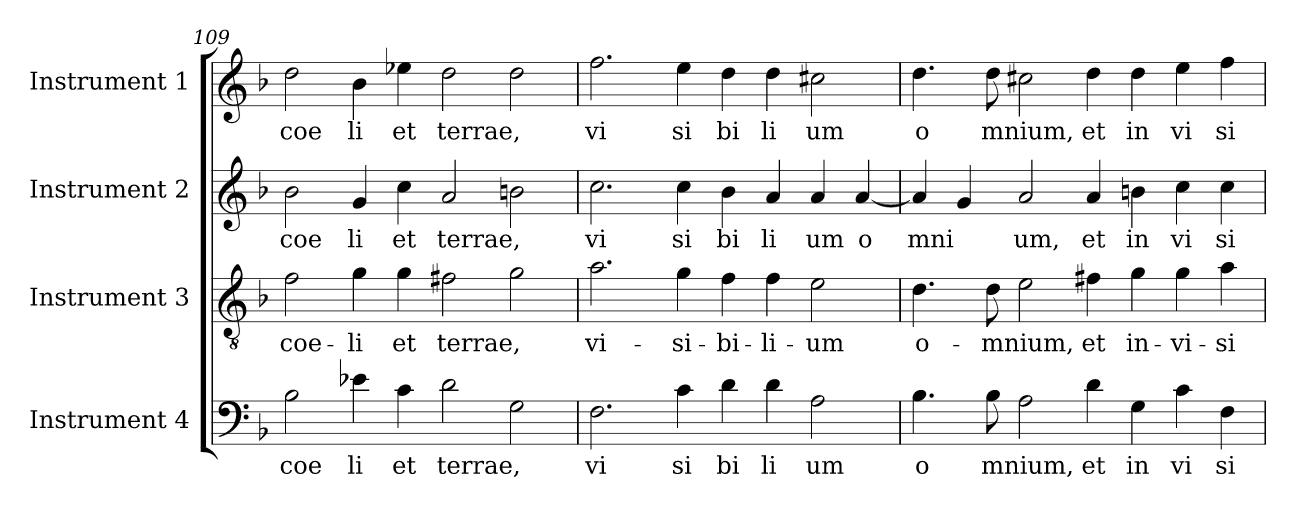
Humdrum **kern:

**kern	**text	**kern	**text	**kern	**text	**kern	**text
*part4	*part4	*part3	*part3	*part2	*part2	*part1	*part1
*staff4	*staff4	*staff3	*staff3	*staff2	*staff2	*staff1	*staff1
*I"Instrument 4	*	*I"Instrument 3	*	*I"Instrument 2	*	*I"Instrument 1	*
*clefF4	*	*clefGv2	*	*clefG2	*	*clefG2	*
*k[b-]	*	*k[b-]	*	*k[b-]	*	*k[b-]	*
*F:	*	*F:	*	*F:	*	*F:	*
=109	=109	=109	=109	=109	=109	=109	=109
!	!LO:LY:b:cj	!	!LO:LY:b:cj	!	!LO:LY:b:cj	!	!LO:LY:b:cj
2B-\	coe	2f\	coe-	2b-\	coe	2dd\	coe
!	!LO:LY:b:cj	!	!LO:LY:b:cj	!	!LO:LY:b:cj	!	!LO:LY:b:cj
4e-X\	li	4g\	-li	4g/	li	4b-\	li
!	!LO:LY:b:cj	!	!LO:LY:b:cj	!	!LO:LY:b:cj	!	!LO:LY:b:cj
4c\	et	4g\	et	4cc\	et	4ee-X\	et
!	!LO:LY:b:cj	!	!LO:LY:b:cj	!	!LO:LY:b:cj	!	!LO:LY:b:cj
2d\	terrae,	2f#X\	terrae,	2a/	terrae,	2dd\	terrae,
!	!LO:LY:b:cj	!	!LO:LY:b:cj	!	!LO:LY:b:cj	!	!LO:LY:b:cj
2G\	.	2g\	.	2bn\	.	2dd\	.
=110	=110	=110	=110	=110	=110	=110	=110
!	!LO:LY:b:cj	!	!LO:LY:b:cj	!	!LO:LY:b:cj	!	!LO:LY:b:cj
2.F\	vi	2.a\	vi-	2.cc\	vi	2.ff\	vi
!	!LO:LY:b:cj	!	!LO:LY:b:cj	!	!LO:LY:b:cj	!	!LO:LY:b:cj
4c\	si	4g\	-si-	4cc\	si	4ee\	si
!	!LO:LY:b:cj	!	!LO:LY:b:cj	!	!LO:LY:b:cj	!	!LO:LY:b:cj
4d\	bi	4f\	-bi-	4b-\	bi	4dd\	bi
!	!LO:LY:b:cj	!	!LO:LY:b:cj	!	!LO:LY:b:cj	!	!LO:LY:b:cj
4d\	li	4f\	-li-	4a/	li	4dd\	li
!	!LO:LY:b:cj	!	!LO:LY:b:cj	!	!LO:LY:b:cj	!	!LO:LY:b:cj
2A\	um	2e\	-um	4a/	um	2cc#X\	um
!	!	!	!	!	!LO:LY:b:cj	!	!
.	.	.	.	[<4a/	o	.	.
=111	=111	=111	=111	=111	=111	=111	=111
!	!LO:LY:b:cj	!	!LO:LY:b:cj	!	!LO:LY:b:cj	!	!LO:LY:b:cj
4.B-\	o	4.d\	o-	4a/]	mni	4.dd\	o
!	!	!	!	!	!LO:LY:b:cj	!	!
.	.	.	.	4g/	.	.	.
!	!LO:LY:b:cj	!	!LO:LY:b:cj	!	!	!	!LO:LY:b:cj
8B-\	mnium,	8d\	-mnium,	.	.	8dd\	mnium,
!	!LO:LY:b:cj	!	!LO:LY:b:cj	!	!LO:LY:b:cj	!	!LO:LY:b:cj
2A\	.	2e\	.	2a/	um,	2cc#X\	.
!	!LO:LY:b:cj	!	!LO:LY:b:cj	!	!LO:LY:b:cj	!	!LO:LY:b:cj
4d\	et	4f#X\	et	4a/	et	4dd\	et
!	!LO:LY:b:cj	!	!LO:LY:b:cj	!	!LO:LY:b:cj	!	!LO:LY:b:cj
4G\	in	4g\	in-	4bn\	in	4dd\	in
!	!LO:LY:b:cj	!	!LO:LY:b:cj	!	!LO:LY:b:cj	!	!LO:LY:b:cj
4c\	vi	4g\	-vi-	4cc\	vi	4ee\	vi
!	!LO:LY:b:cj	!	!LO:LY:b:cj	!	!LO:LY:b:cj	!	!LO:LY:b:cj
4F\	si	4a\	-si-	4cc\	si	4ff\	si
=	=	=	=	=	=	=	=
*-	*-	*-	*-	*-	*-	*-	*-
